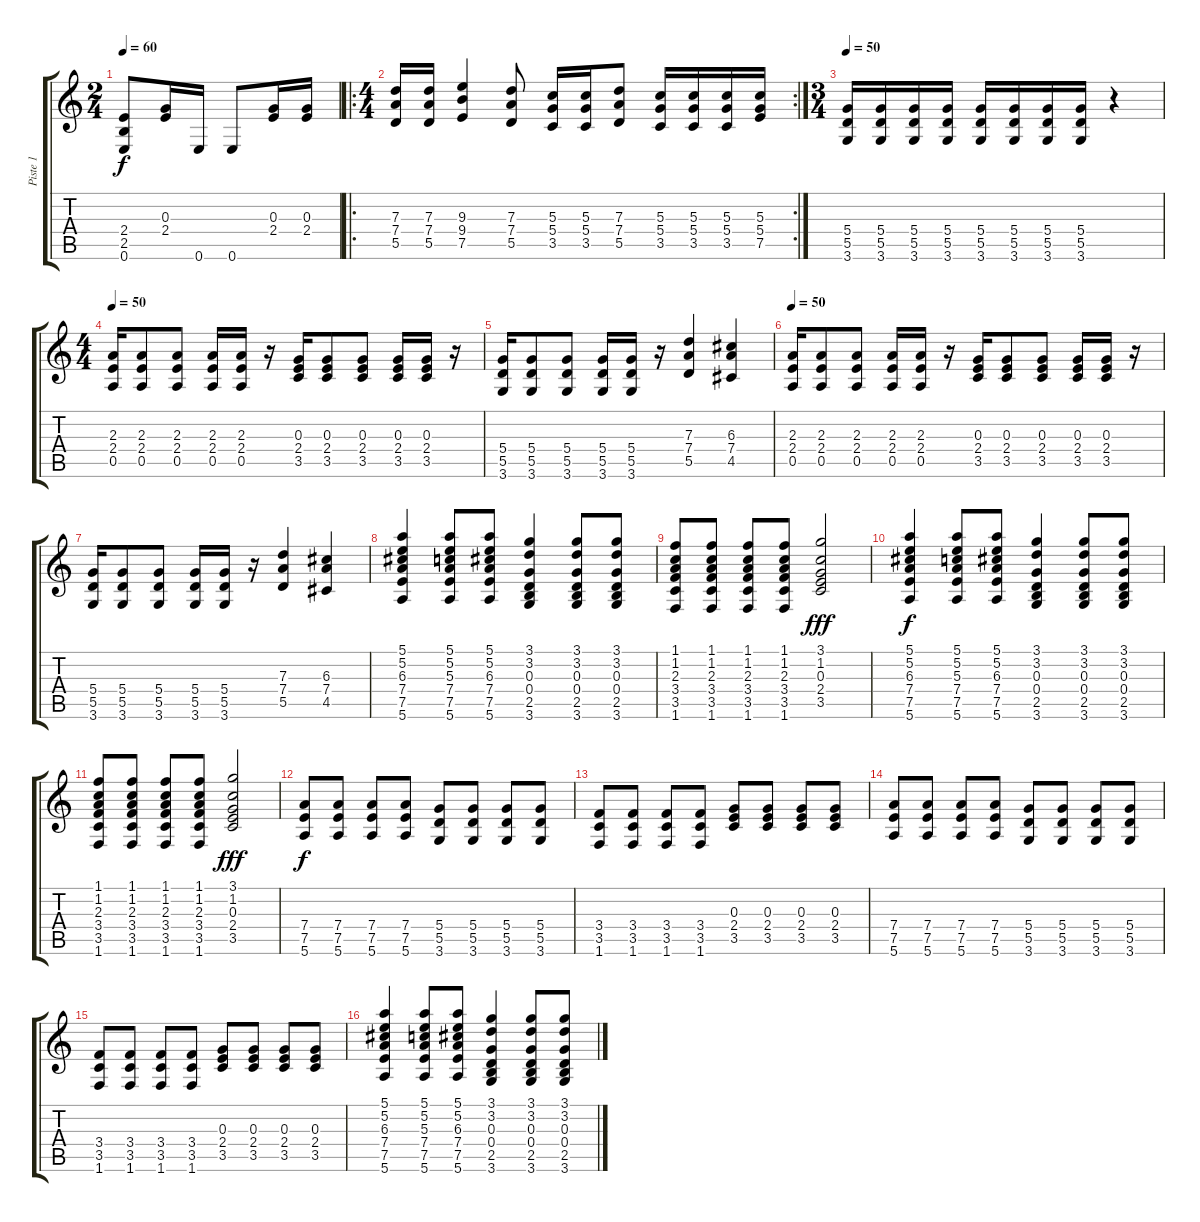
\track ("Piste 1" "Piste 1") {instrument acousticguitarsteel}
\staff {score tabs}
\tuning (E4 B3 G3 D3 A2 E2) {hide}
\ts (2 4)
\tempo 60
\clef g2
\ks c
(2.4 2.5 0.6).8{dy f} (0.3 2.4).16 0.6.16 0.6.8 (0.3 2.4).16 (0.3 2.4).16 |
\ro
\rc 2
\ts (4 4)
(7.3 7.4 5.5).16{instrument distortionguitar} (7.3 7.4 5.5).16 (9.3 9.4 7.5).4 (7.3 7.4 5.5).8 (5.3 5.4 3.5).16 (5.3 5.4 3.5).16 (7.3 7.4 5.5).8 (5.3 5.4 3.5).16 (5.3 5.4 3.5).16 (5.3 5.4 3.5).16 (5.3 5.4 7.5).16 |
\ts (3 4)
\tempo 50
(5.4 5.5 3.6).16 (5.4 5.5 3.6).16 (5.4 5.5 3.6).16 (5.4 5.5 3.6).16 (5.4 5.5 3.6).16 (5.4 5.5 3.6).16 (5.4 5.5 3.6).16 (5.4 5.5 3.6).16 r.4 |
\ts (4 4)
\tempo 50
(2.3 2.4 0.5).16{instrument distortionguitar} (2.3 2.4 0.5).8 (2.3 2.4 0.5).8 (2.3 2.4 0.5).16 (2.3 2.4 0.5).16 r.16 (0.3 2.4 3.5).16 (0.3 2.4 3.5).8 (0.3 2.4 3.5).8 (0.3 2.4 3.5).16 (0.3 2.4 3.5).16 r.16 |
(5.4 5.5 3.6).16 (5.4 5.5 3.6).8 (5.4 5.5 3.6).8 (5.4 5.5 3.6).16 (5.4 5.5 3.6).16 r.16 (7.3 7.4 5.5).4 (6.3 7.4 4.5).4 |
\tempo 50
(2.3 2.4 0.5).16{instrument distortionguitar} (2.3 2.4 0.5).8 (2.3 2.4 0.5).8 (2.3 2.4 0.5).16 (2.3 2.4 0.5).16 r.16 (0.3 2.4 3.5).16 (0.3 2.4 3.5).8 (0.3 2.4 3.5).8 (0.3 2.4 3.5).16 (0.3 2.4 3.5).16 r.16 |
(5.4 5.5 3.6).16 (5.4 5.5 3.6).8 (5.4 5.5 3.6).8 (5.4 5.5 3.6).16 (5.4 5.5 3.6).16 r.16 (7.3 7.4 5.5).4 (6.3 7.4 4.5).4 |
(5.1 5.2 6.3 7.4 7.5 5.6).4{instrument acousticguitarsteel} (5.1 5.2 5.3 7.4 7.5 5.6).8 (5.1 5.2 6.3 7.4 7.5 5.6).8 (3.1 3.2 0.3 0.4 2.5 3.6).4 (3.1 3.2 0.3 0.4 2.5 3.6).8 (3.1 3.2 0.3 0.4 2.5 3.6).8 |
(1.1 1.2 2.3 3.4 3.5 1.6).8 (1.1 1.2 2.3 3.4 3.5 1.6).8 (1.1 1.2 2.3 3.4 3.5 1.6).8 (1.1 1.2 2.3 3.4 3.5 1.6).8 (3.1 1.2 0.3 2.4 3.5).2{dy fff} |
(5.1 5.2 6.3 7.4 7.5 5.6).4{dy f} (5.1 5.2 5.3 7.4 7.5 5.6).8 (5.1 5.2 6.3 7.4 7.5 5.6).8 (3.1 3.2 0.3 0.4 2.5 3.6).4 (3.1 3.2 0.3 0.4 2.5 3.6).8 (3.1 3.2 0.3 0.4 2.5 3.6).8 |
(1.1 1.2 2.3 3.4 3.5 1.6).8 (1.1 1.2 2.3 3.4 3.5 1.6).8 (1.1 1.2 2.3 3.4 3.5 1.6).8 (1.1 1.2 2.3 3.4 3.5 1.6).8 (3.1 1.2 0.3 2.4 3.5).2{dy fff} |
(7.4 7.5 5.6).8{dy f volume 13 instrument distortionguitar} (7.4 7.5 5.6).8 (7.4 7.5 5.6).8 (7.4 7.5 5.6).8 (5.4 5.5 3.6).8 (5.4 5.5 3.6).8 (5.4 5.5 3.6).8 (5.4 5.5 3.6).8 |
(3.4 3.5 1.6).8 (3.4 3.5 1.6).8 (3.4 3.5 1.6).8 (3.4 3.5 1.6).8 (0.3 2.4 3.5).8{volume 16} (0.3 2.4 3.5).8 (0.3 2.4 3.5).8 (0.3 2.4 3.5).8 |
(7.4 7.5 5.6).8{volume 13 instrument distortionguitar} (7.4 7.5 5.6).8 (7.4 7.5 5.6).8 (7.4 7.5 5.6).8 (5.4 5.5 3.6).8 (5.4 5.5 3.6).8 (5.4 5.5 3.6).8 (5.4 5.5 3.6).8 |
(3.4 3.5 1.6).8 (3.4 3.5 1.6).8 (3.4 3.5 1.6).8 (3.4 3.5 1.6).8 (0.3 2.4 3.5).8{volume 16} (0.3 2.4 3.5).8 (0.3 2.4 3.5).8 (0.3 2.4 3.5).8 |
(5.1 5.2 6.3 7.4 7.5 5.6).4{instrument acousticguitarsteel} (5.1 5.2 5.3 7.4 7.5 5.6).8 (5.1 5.2 6.3 7.4 7.5 5.6).8 (3.1 3.2 0.3 0.4 2.5 3.6).4 (3.1 3.2 0.3 0.4 2.5 3.6).8 (3.1 3.2 0.3 0.4 2.5 3.6).8
